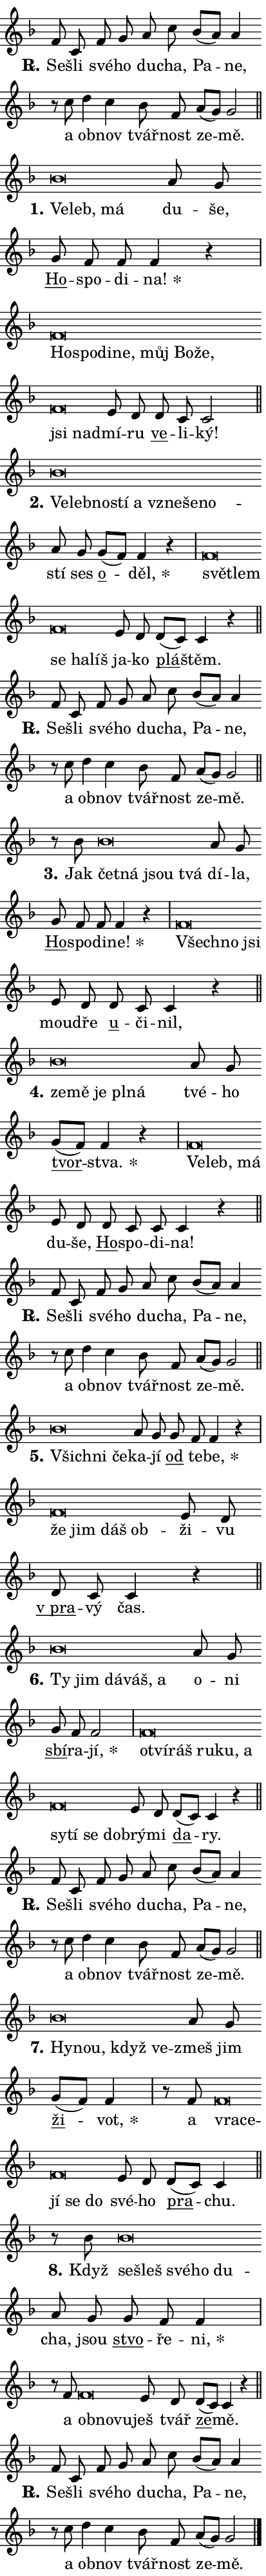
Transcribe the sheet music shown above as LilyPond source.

\version "2.24.0"
\header { tagline = "" }
\paper {
  indent = 0\cm
  top-margin = 0\cm
  right-margin = 0.13\cm % to fit lyric hyphens
  bottom-margin = 0\cm
  left-margin = 0\cm
  paper-width = 7\cm
  page-breaking = #ly:one-page-breaking
  system-system-spacing.basic-distance = #11
  score-system-spacing.basic-distance = #11
  ragged-last = ##f
}


%% Author: Thomas Morley
%% https://lists.gnu.org/archive/html/lilypond-user/2020-05/msg00002.html
#(define (line-position grob)
"Returns position of @var[grob} in current system:
   @code{'start}, if at first time-step
   @code{'end}, if at last time-step
   @code{'middle} otherwise
"
  (let* ((col (ly:item-get-column grob))
         (ln (ly:grob-object col 'left-neighbor))
         (rn (ly:grob-object col 'right-neighbor))
         (col-to-check-left (if (ly:grob? ln) ln col))
         (col-to-check-right (if (ly:grob? rn) rn col))
         (break-dir-left
           (and
             (ly:grob-property col-to-check-left 'non-musical #f)
             (ly:item-break-dir col-to-check-left)))
         (break-dir-right
           (and
             (ly:grob-property col-to-check-right 'non-musical #f)
             (ly:item-break-dir col-to-check-right))))
        (cond ((eqv? 1 break-dir-left) 'start)
              ((eqv? -1 break-dir-right) 'end)
              (else 'middle))))

#(define (tranparent-at-line-position vctor)
  (lambda (grob)
  "Relying on @code{line-position} select the relevant enry from @var{vctor}.
Used to determine transparency,"
    (case (line-position grob)
      ((end) (not (vector-ref vctor 0)))
      ((middle) (not (vector-ref vctor 1)))
      ((start) (not (vector-ref vctor 2))))))

noteHeadBreakVisibility =
#(define-music-function (break-visibility)(vector?)
"Makes @code{NoteHead}s transparent relying on @var{break-visibility}"
#{
  \override NoteHead.transparent =
    #(tranparent-at-line-position break-visibility)
#})

#(define delete-ledgers-for-transparent-note-heads
  (lambda (grob)
    "Reads whether a @code{NoteHead} is transparent.
If so this @code{NoteHead} is removed from @code{'note-heads} from
@var{grob}, which is supposed to be @code{LedgerLineSpanner}.
As a result ledgers are not printed for this @code{NoteHead}"
    (let* ((nhds-array (ly:grob-object grob 'note-heads))
           (nhds-list
             (if (ly:grob-array? nhds-array)
                 (ly:grob-array->list nhds-array)
                 '()))
           ;; Relies on the transparent-property being done before
           ;; Staff.LedgerLineSpanner.after-line-breaking is executed.
           ;; This is fragile ...
           (to-keep
             (remove
               (lambda (nhd)
                 (ly:grob-property nhd 'transparent #f))
               nhds-list)))
      ;; TODO find a better method to iterate over grob-arrays, similiar
      ;; to filter/remove etc for lists
      ;; For now rebuilt from scratch
      (set! (ly:grob-object grob 'note-heads)  '())
      (for-each
        (lambda (nhd)
          (ly:pointer-group-interface::add-grob grob 'note-heads nhd))
        to-keep))))

squashNotes = {
  \override NoteHead.X-extent = #'(-0.2 . 0.2)
  \override NoteHead.Y-extent = #'(-0.75 . 0)
  \override NoteHead.stencil =
    #(lambda (grob)
       (let ((pos (ly:grob-property grob 'staff-position)))
         (begin
           (if (< pos -7) (display "ERROR: Lower brevis then expected\n") (display ""))
           (if (<= pos -6) ly:text-interface::print ly:note-head::print))))
}
unSquashNotes = {
  \revert NoteHead.X-extent
  \revert NoteHead.Y-extent
  \revert NoteHead.stencil
}

hideNotes = \noteHeadBreakVisibility #begin-of-line-visible
unHideNotes = \noteHeadBreakVisibility #all-visible

% work-around for resetting accidentals
% https://lilypond.org/doc/v2.23/Documentation/notation/displaying-rhythms#unmetered-music
cadenzaMeasure = {
  \cadenzaOff
  \partial 1024 s1024
  \cadenzaOn
}

#(define-markup-command (accent layout props text) (markup?)
  "Underline accented syllable"
  (interpret-markup layout props
    #{\markup \override #'(offset . 4.3) \underline { #text }#}))

responsum = \markup \concat {
  "R" \hspace #-1.05 \path #0.1 #'((moveto 0 0.07) (lineto 0.9 0.8)) \hspace #0.05 "."
}

spaceSize = #0.6828661417322834 % exact space size for TeX Gyre Schola

\layout {
  \context {
    \Staff
    \remove "Time_signature_engraver"
    \override LedgerLineSpanner.after-line-breaking = #delete-ledgers-for-transparent-note-heads
  }
  \context {
    \Lyrics {
      \override LyricSpace.minimum-distance = \spaceSize
      \override LyricText.font-name = #"TeX Gyre Schola"
      \override LyricText.font-size = 1
      \override StanzaNumber.font-name = #"TeX Gyre Schola Bold"
      \override StanzaNumber.font-size = 1
    }
  }
  \context {
    \Score 
    \override NoteHead.text =
      #(lambda (grob) 
        (let ((pos (ly:grob-property grob 'staff-position)))
          #{\markup {
            \combine
              \halign #-0.55 \raise #(if (= pos -6) 0 0.5) \override #'(thickness . 2) \draw-line #'(3.2 . 0)
              \musicglyph "noteheads.sM1"
          }#}))
  }
}

% magnetic-lyrics.ily
%
%   written by
%     Jean Abou Samra <jean@abou-samra.fr>
%     Werner Lemberg <wl@gnu.org>
%
%   adapted by
%     Jiri Hon <jiri.hon@gmail.com>
%
% Version 2022-Apr-15

% https://www.mail-archive.com/lilypond-user@gnu.org/msg149350.html

#(define (Left_hyphen_pointer_engraver context)
   "Collect syllable-hyphen-syllable occurrences in lyrics and store
them in properties.  This engraver only looks to the left.  For
example, if the lyrics input is @code{foo -- bar}, it does the
following.

@itemize @bullet
@item
Set the @code{text} property of the @code{LyricHyphen} grob between
@q{foo} and @q{bar} to @code{foo}.

@item
Set the @code{left-hyphen} property of the @code{LyricText} grob with
text @q{foo} to the @code{LyricHyphen} grob between @q{foo} and
@q{bar}.
@end itemize

Use this auxiliary engraver in combination with the
@code{lyric-@/text::@/apply-@/magnetic-@/offset!} hook."
   (let ((hyphen #f)
         (text #f))
     (make-engraver
      (acknowledgers
       ((lyric-syllable-interface engraver grob source-engraver)
        (set! text grob)))
      (end-acknowledgers
       ((lyric-hyphen-interface engraver grob source-engraver)
        ;(when (not (grob::has-interface grob 'lyric-space-interface))
          (set! hyphen grob)));)
      ((stop-translation-timestep engraver)
       (when (and text hyphen)
         (ly:grob-set-object! text 'left-hyphen hyphen))
       (set! text #f)
       (set! hyphen #f)))))

#(define (lyric-text::apply-magnetic-offset! grob)
   "If the space between two syllables is less than the value in
property @code{LyricText@/.details@/.squash-threshold}, move the right
syllable to the left so that it gets concatenated with the left
syllable.

Use this function as a hook for
@code{LyricText@/.after-@/line-@/breaking} if the
@code{Left_@/hyphen_@/pointer_@/engraver} is active."
   (let ((hyphen (ly:grob-object grob 'left-hyphen #f)))
     (when hyphen
       (let ((left-text (ly:spanner-bound hyphen LEFT)))
         (when (grob::has-interface left-text 'lyric-syllable-interface)
           (let* ((common (ly:grob-common-refpoint grob left-text X))
                  (this-x-ext (ly:grob-extent grob common X))
                  (left-x-ext
                   (begin
                     ;; Trigger magnetism for left-text.
                     (ly:grob-property left-text 'after-line-breaking)
                     (ly:grob-extent left-text common X)))
                  ;; `delta` is the gap width between two syllables.
                  (delta (- (interval-start this-x-ext)
                            (interval-end left-x-ext)))
                  (details (ly:grob-property grob 'details))
                  (threshold (assoc-get 'squash-threshold details 0.2)))
             (when (< delta threshold)
               (let* (;; We have to manipulate the input text so that
                      ;; ligatures crossing syllable boundaries are not
                      ;; disabled.  For languages based on the Latin
                      ;; script this is essentially a beautification.
                      ;; However, for non-Western scripts it can be a
                      ;; necessity.
                      (lt (ly:grob-property left-text 'text))
                      (rt (ly:grob-property grob 'text))
                      (is-space (grob::has-interface hyphen 'lyric-space-interface))
                      (space (if is-space " " ""))
                      (extra-delta (if is-space spaceSize 0))
                      ;; Append new syllable.
                      (ltrt-space (if (and (string? lt) (string? rt))
                                (string-append lt space rt)
                                (make-concat-markup (list lt space rt))))
                      ;; Right-align `ltrt` to the right side.
                      (ltrt-space-markup (grob-interpret-markup
                               grob
                               (make-translate-markup
                                (cons (interval-length this-x-ext) 0)
                                (make-right-align-markup ltrt-space)))))
                 (begin
                   ;; Don't print `left-text`.
                   (ly:grob-set-property! left-text 'stencil #f)
                   ;; Set text and stencil (which holds all collected
                   ;; syllables so far) and shift it to the left.
                   (ly:grob-set-property! grob 'text ltrt-space)
                   (ly:grob-set-property! grob 'stencil ltrt-space-markup)
                   (ly:grob-translate-axis! grob (- (- delta extra-delta)) X))))))))))


#(define (lyric-hyphen::displace-bounds-first grob)
   ;; Make very sure this callback isn't triggered too early.
   (let ((left (ly:spanner-bound grob LEFT))
         (right (ly:spanner-bound grob RIGHT)))
     (ly:grob-property left 'after-line-breaking)
     (ly:grob-property right 'after-line-breaking)
     (ly:lyric-hyphen::print grob)))

squashThreshold = #0.4

\layout {
  \context {
    \Lyrics
    \consists #Left_hyphen_pointer_engraver
    \override LyricText.after-line-breaking =
      #lyric-text::apply-magnetic-offset!
    \override LyricHyphen.stencil = #lyric-hyphen::displace-bounds-first
    \override LyricText.details.squash-threshold = \squashThreshold
    \override LyricHyphen.minimum-distance = 0
    \override LyricHyphen.minimum-length = \squashThreshold
  }
}

squashText = \override LyricText.details.squash-threshold = 9999
unSquashText = \override LyricText.details.squash-threshold = \squashThreshold

leftText = \override LyricText.self-alignment-X = #LEFT
unLeftText = \revert LyricText.self-alignment-X

starOffset = #(lambda (grob) 
                (let ((x_offset (ly:self-alignment-interface::aligned-on-x-parent grob)))
                  (if (= x_offset 0) 0 (+ x_offset 1.2))))

star = #(define-music-function (syllable)(string?)
"Append star separator at the end of a syllable"
#{
  \once \override LyricText.X-offset = #starOffset
  \lyricmode { \markup {
    #syllable
    \override #'((font-name . "TeX Gyre Schola Bold")) \hspace #0.2 \lower #0.65 \larger "*"
  } }
#})

starAccent = #(define-music-function (syllable)(string?)
"Append star separator at the end of a syllable and make accent"
#{
  \once \override LyricText.X-offset = #starOffset
  \lyricmode { \markup {
    \accent #syllable
    \override #'((font-name . "TeX Gyre Schola Bold")) \hspace #0.2 \lower #0.65 \larger "*"
  } }
#})

breath = #(define-music-function (syllable)(string?)
"Append breathing indicator at the end of a syllable"
#{
  \lyricmode { \markup { #syllable "+" } }
#})

optionalBreath = #(define-music-function (syllable)(string?)
"Append optional breathing indicator at the end of a syllable"
#{
  \lyricmode { \markup { #syllable "(+)" } }
#})


\score {
    <<
        \new Voice = "melody" { \cadenzaOn \key f \major \relative { f'8 c f g a c \bar "" bes[( a)] a4 \bar "" r8 c d4 c \bar "" bes8 f \bar "" a[( g)] g2 \cadenzaMeasure \bar "||" \break } }
        \new Lyrics \lyricsto "melody" { \lyricmode { \set stanza = \responsum
Se -- šli své -- ho du -- cha, Pa -- ne, a ob -- nov tvář -- nost ze -- mě. } }
    >>
    \layout {}
}

\score {
    <<
        \new Voice = "melody" { \cadenzaOn \key f \major \relative { \squashNotes bes'\breve*1/16 \hideNotes \breve*1/16 \breve*1/16 \bar "" \unHideNotes \unSquashNotes a8 g \bar "" g f f f4 r \cadenzaMeasure \bar "|" \squashNotes f\breve*1/16 \hideNotes \breve*1/16 \bar "" \breve*1/16 \bar "" \breve*1/16 \bar "" \breve*1/16 \bar "" \breve*1/16 \bar "" \breve*1/16 \bar "" \breve*1/16 \breve*1/16 \bar "" \unHideNotes \unSquashNotes e8 d \bar "" d c c2 \cadenzaMeasure \bar "||" \break } }
        \new Lyrics \lyricsto "melody" { \lyricmode { \set stanza = "1."
\leftText Ve -- \squashText leb, má \unLeftText \unSquashText du -- še, \markup \accent Ho -- spo -- di -- \star na! \leftText Ho -- \squashText spo -- di -- ne, můj Bo -- že, jsi nad -- \unLeftText \unSquashText mí -- ru \markup \accent ve -- li -- ký! } }
    >>
    \layout {}
}

\score {
    <<
        \new Voice = "melody" { \cadenzaOn \key f \major \relative { \squashNotes bes'\breve*1/16 \hideNotes \breve*1/16 \bar "" \breve*1/16 \bar "" \breve*1/16 \bar "" \breve*1/16 \bar "" \breve*1/16 \bar "" \breve*1/16 \breve*1/16 \bar "" \unHideNotes \unSquashNotes a8 g \bar "" g[( f)] f4 r \cadenzaMeasure \bar "|" \squashNotes f\breve*1/16 \hideNotes \breve*1/16 \bar "" \breve*1/16 \bar "" \breve*1/16 \breve*1/16 \bar "" \unHideNotes \unSquashNotes e8 d \bar "" d[( c)] c4 r \cadenzaMeasure \bar "||" \break } }
        \new Lyrics \lyricsto "melody" { \lyricmode { \set stanza = "2."
\leftText Ve -- \squashText leb -- no -- stí a vzne -- še -- no -- \unLeftText \unSquashText stí ses \markup \accent o -- \star děl, \leftText svě -- \squashText tlem se ha -- líš \unLeftText \unSquashText ja -- ko \markup \accent plá -- štěm. } }
    >>
    \layout {}
}

\score {
    <<
        \new Voice = "melody" { \cadenzaOn \key f \major \relative { f'8 c f g a c \bar "" bes[( a)] a4 \bar "" r8 c d4 c \bar "" bes8 f \bar "" a[( g)] g2 \cadenzaMeasure \bar "||" \break } }
        \new Lyrics \lyricsto "melody" { \lyricmode { \set stanza = \responsum
Se -- šli své -- ho du -- cha, Pa -- ne, a ob -- nov tvář -- nost ze -- mě. } }
    >>
    \layout {}
}

\score {
    <<
        \new Voice = "melody" { \cadenzaOn \key f \major \relative { r8 bes'8 \squashNotes bes\breve*1/16 \hideNotes \breve*1/16 \bar "" \breve*1/16 \breve*1/16 \bar "" \unHideNotes \unSquashNotes a8 g \bar "" g f f f4 r \cadenzaMeasure \bar "|" \squashNotes f\breve*1/16 \hideNotes \breve*1/16 \breve*1/16 \bar "" \unHideNotes \unSquashNotes e8 d \bar "" d c c4 r \cadenzaMeasure \bar "||" \break } }
        \new Lyrics \lyricsto "melody" { \lyricmode { \set stanza = "3."
Jak \leftText čet -- \squashText ná jsou tvá \unLeftText \unSquashText dí -- la, \markup \accent Ho -- spo -- di -- \star ne! \leftText Všech -- \squashText no jsi \unLeftText \unSquashText mou -- dře \markup \accent u -- či -- nil, } }
    >>
    \layout {}
}

\score {
    <<
        \new Voice = "melody" { \cadenzaOn \key f \major \relative { \squashNotes bes'\breve*1/16 \hideNotes \breve*1/16 \bar "" \breve*1/16 \bar "" \breve*1/16 \breve*1/16 \bar "" \unHideNotes \unSquashNotes a8 g \bar "" g[( f)] f4 r \cadenzaMeasure \bar "|" \squashNotes f\breve*1/16 \hideNotes \breve*1/16 \breve*1/16 \bar "" \unHideNotes \unSquashNotes e8 d \bar "" d c c c4 r \cadenzaMeasure \bar "||" \break } }
        \new Lyrics \lyricsto "melody" { \lyricmode { \set stanza = "4."
\leftText ze -- \squashText mě je pl -- ná \unLeftText \unSquashText tvé -- ho \markup \accent tvor -- \star stva. \leftText Ve -- \squashText leb, má \unLeftText \unSquashText du -- še, \markup \accent Ho -- spo -- di -- na! } }
    >>
    \layout {}
}

\score {
    <<
        \new Voice = "melody" { \cadenzaOn \key f \major \relative { f'8 c f g a c \bar "" bes[( a)] a4 \bar "" r8 c d4 c \bar "" bes8 f \bar "" a[( g)] g2 \cadenzaMeasure \bar "||" \break } }
        \new Lyrics \lyricsto "melody" { \lyricmode { \set stanza = \responsum
Se -- šli své -- ho du -- cha, Pa -- ne, a ob -- nov tvář -- nost ze -- mě. } }
    >>
    \layout {}
}

\score {
    <<
        \new Voice = "melody" { \cadenzaOn \key f \major \relative { \squashNotes bes'\breve*1/16 \hideNotes \breve*1/16 \breve*1/16 \bar "" \unHideNotes \unSquashNotes a8 g \bar "" g f f4 r \cadenzaMeasure \bar "|" \squashNotes f\breve*1/16 \hideNotes \breve*1/16 \bar "" \breve*1/16 \breve*1/16 \bar "" \unHideNotes \unSquashNotes e8 d \bar "" d c c4 r \cadenzaMeasure \bar "||" \break } }
        \new Lyrics \lyricsto "melody" { \lyricmode { \set stanza = "5."
\leftText Všich -- \squashText ni če -- \unLeftText \unSquashText ka -- jí \markup \accent od te -- \star be, \leftText že \squashText jim dáš ob -- \unLeftText \unSquashText ži -- vu \markup \accent "v pra" -- vý čas. } }
    >>
    \layout {}
}

\score {
    <<
        \new Voice = "melody" { \cadenzaOn \key f \major \relative { \squashNotes bes'\breve*1/16 \hideNotes \breve*1/16 \bar "" \breve*1/16 \bar "" \breve*1/16 \breve*1/16 \bar "" \unHideNotes \unSquashNotes a8 g \bar "" g f f2 \cadenzaMeasure \bar "|" \squashNotes f\breve*1/16 \hideNotes \breve*1/16 \bar "" \breve*1/16 \bar "" \breve*1/16 \bar "" \breve*1/16 \bar "" \breve*1/16 \bar "" \breve*1/16 \bar "" \breve*1/16 \bar "" \breve*1/16 \breve*1/16 \bar "" \unHideNotes \unSquashNotes e8 d \bar "" d[( c)] c4 r \cadenzaMeasure \bar "||" \break } }
        \new Lyrics \lyricsto "melody" { \lyricmode { \set stanza = "6."
\leftText Ty \squashText jim dá -- váš, a \unLeftText \unSquashText o -- ni \markup \accent sbí -- ra -- \star jí, \leftText o -- \squashText tví -- ráš ru -- ku, a sy -- tí se do -- \unLeftText \unSquashText brý -- mi \markup \accent da -- ry. } }
    >>
    \layout {}
}

\score {
    <<
        \new Voice = "melody" { \cadenzaOn \key f \major \relative { f'8 c f g a c \bar "" bes[( a)] a4 \bar "" r8 c d4 c \bar "" bes8 f \bar "" a[( g)] g2 \cadenzaMeasure \bar "||" \break } }
        \new Lyrics \lyricsto "melody" { \lyricmode { \set stanza = \responsum
Se -- šli své -- ho du -- cha, Pa -- ne, a ob -- nov tvář -- nost ze -- mě. } }
    >>
    \layout {}
}

\score {
    <<
        \new Voice = "melody" { \cadenzaOn \key f \major \relative { \squashNotes bes'\breve*1/16 \hideNotes \breve*1/16 \bar "" \breve*1/16 \breve*1/16 \bar "" \unHideNotes \unSquashNotes a8 g \bar "" g[( f)] f4 \cadenzaMeasure \bar "|" r8 f8 \squashNotes f\breve*1/16 \hideNotes \breve*1/16 \bar "" \breve*1/16 \bar "" \breve*1/16 \breve*1/16 \bar "" \unHideNotes \unSquashNotes e8 d \bar "" d[( c)] c4 \cadenzaMeasure \bar "||" \break } }
        \new Lyrics \lyricsto "melody" { \lyricmode { \set stanza = "7."
\leftText Hy -- \squashText nou, když ve -- \unLeftText \unSquashText zmeš jim \markup \accent ži -- \star vot, a \leftText vra -- \squashText ce -- jí se do \unLeftText \unSquashText své -- ho \markup \accent pra -- chu. } }
    >>
    \layout {}
}

\score {
    <<
        \new Voice = "melody" { \cadenzaOn \key f \major \relative { r8 bes'8 \squashNotes bes\breve*1/16 \hideNotes \breve*1/16 \bar "" \breve*1/16 \bar "" \breve*1/16 \breve*1/16 \bar "" \unHideNotes \unSquashNotes a8 g \bar "" g f f4 \cadenzaMeasure \bar "|" r8 f8 \squashNotes f\breve*1/16 \hideNotes \breve*1/16 \breve*1/16 \bar "" \unHideNotes \unSquashNotes e8 d \bar "" d[( c)] c4 r \cadenzaMeasure \bar "||" \break } }
        \new Lyrics \lyricsto "melody" { \lyricmode { \set stanza = "8."
Když \leftText se -- \squashText šleš své -- ho du -- \unLeftText \unSquashText cha, jsou \markup \accent stvo -- ře -- \star ni, a \leftText ob -- \squashText no -- vu -- \unLeftText \unSquashText ješ tvář \markup \accent ze -- mě. } }
    >>
    \layout {}
}

\score {
    <<
        \new Voice = "melody" { \cadenzaOn \key f \major \relative { f'8 c f g a c \bar "" bes[( a)] a4 \bar "" r8 c d4 c \bar "" bes8 f \bar "" a[( g)] g2 \cadenzaMeasure \bar "||" \break } \bar "|." }
        \new Lyrics \lyricsto "melody" { \lyricmode { \set stanza = \responsum
Se -- šli své -- ho du -- cha, Pa -- ne, a ob -- nov tvář -- nost ze -- mě. } }
    >>
    \layout {}
}
